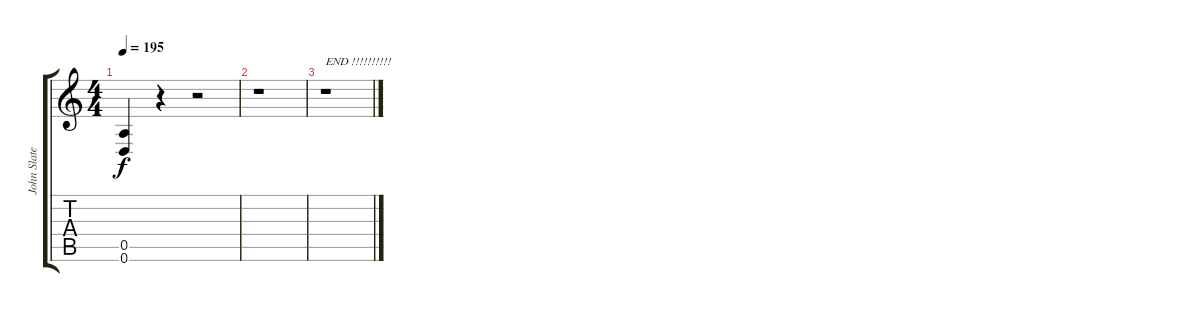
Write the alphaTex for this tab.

\track ("John Slater ( fills )" "John Slate") {instrument distortionguitar}
\staff {score tabs}
\tuning (E4 B3 G3 D3 A2 D2) {hide}
\ts (4 4)
\tempo 195
\clef g2
\ks c
(0.5 0.6).4{dy f} r.4 r.2 |
r.1 |
r.1{txt "END !!!!!!!!!!"}
